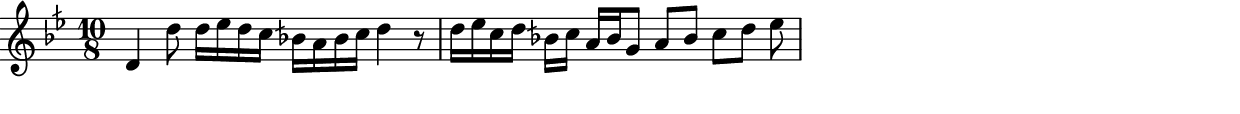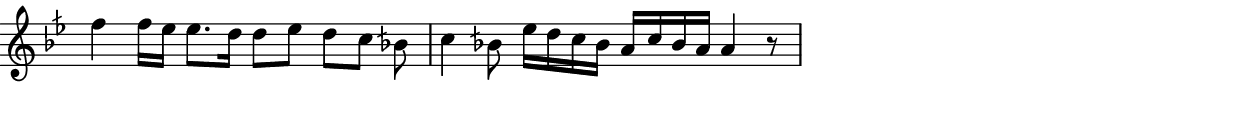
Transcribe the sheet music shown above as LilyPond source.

%% Generated by lilypond-book
%% Options: [exampleindent=10.16\mm,indent=0\mm,line-width=160\mm,quote]
\include "lilypond-book-preamble.ly"


% ****************************************************************
% Start cut-&-pastable-section
% ****************************************************************

#(ly:set-option 'eps-box-padding 3.000000)



\paper {
  indent = 0\mm
  line-width = 160\mm
  % offset the left padding, also add 1mm as lilypond creates cropped
  % images with a little space on the right
  line-width = #(- line-width (* mm  3.000000) (* mm 1))
  line-width = 160\mm - 2.0 * 10.16\mm
  % offset the left padding, also add 1mm as lilypond creates cropped
  % images with a little space on the right
  line-width = #(- line-width (* mm  3.000000) (* mm 1))
}

\layout {
  
}




% ****************************************************************
% ly snippet:
% ****************************************************************
\sourcefileline 448
\include "arabic.ly"
\score {
  \header {
    title = "Semai Muhayer"
    composer = "Jamil Bek"
  }
  \relative {
    \set Staff.extraNatural = ##f
    \set Staff.autoBeaming = ##f
    \key re \bayati
    \time 10/8

    re'4 re'8 re16 [misb re do] sisb [la sisb do] re4 r8
    re16 [misb do re] sisb [do] la [sisb sol8] la [sisb] do [re] misb
    fa4 fa16 [misb] misb8. [re16] re8 [misb] re  [do] sisb
    do4 sisb8 misb16 [re do sisb] la [do sisb la] la4 r8
  }
}



% ****************************************************************
% end ly snippet
% ****************************************************************
